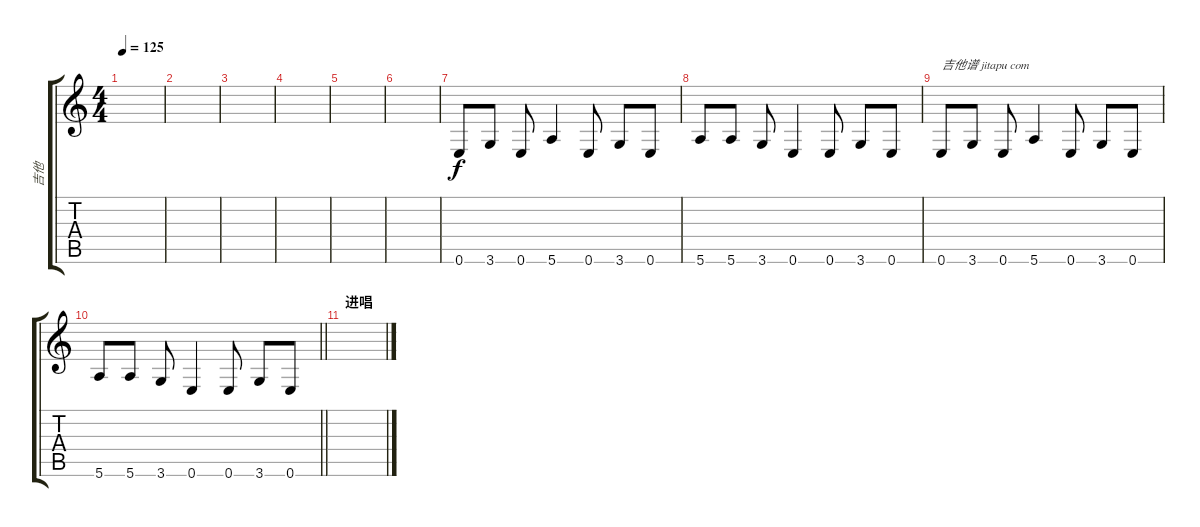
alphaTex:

\track ("吉他" "吉他") {instrument overdrivenguitar}
\staff {score tabs}
\tuning (E4 B3 G3 D3 A2 E2) {hide}
\ts (4 4)
\tempo 125
\clef g2
\ks c
|
|
|
|
|
|
0.6.8 3.6.8 0.6.8 5.6.4 0.6.8 3.6.8 0.6.8 |
5.6.8 5.6.8 3.6.8 0.6.4 0.6.8 3.6.8 0.6.8 |
0.6.8{txt "吉他谱 jitapu com"} 3.6.8 0.6.8 5.6.4 0.6.8 3.6.8 0.6.8 |
\barLineRight lightlight
5.6.8 5.6.8 3.6.8 0.6.4 0.6.8 3.6.8 0.6.8 |
\section ("" "进唱")
